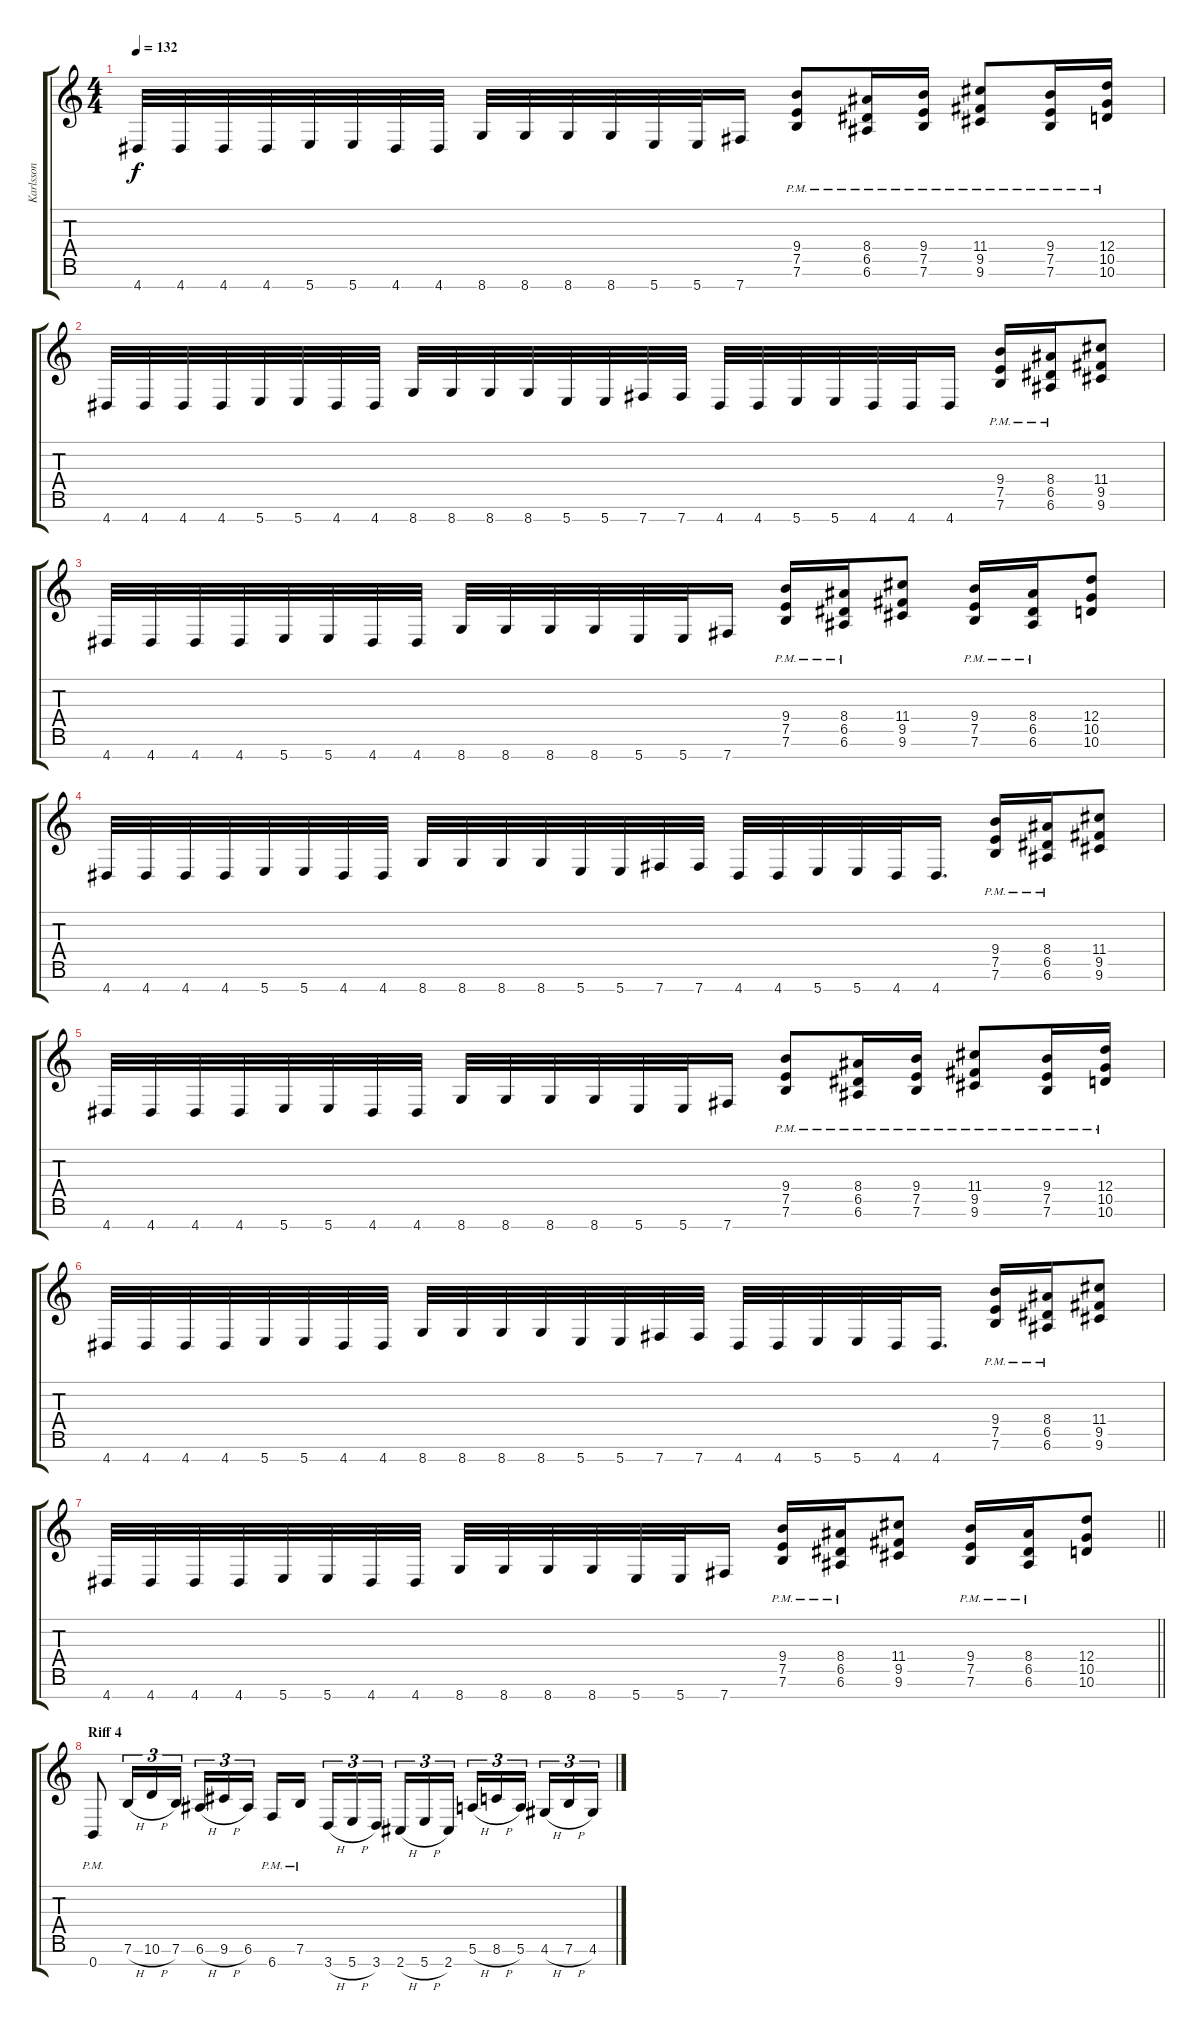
\track ("Karlsson" "Karlsson") {instrument distortionguitar}
\staff {score tabs}
\tuning (E4 B3 G3 D3 A2 E2 B1) {hide}
\ts (4 4)
\tempo 132
\clef g2
\ks c
4.7.32{dy f} 4.7.32 4.7.32 4.7.32 5.7.32 5.7.32 4.7.32 4.7.32 8.7.32 8.7.32 8.7.32 8.7.32 5.7.32 5.7.32 7.7.16 (9.4{pm} 7.5{pm} 7.6{pm}).8 (8.4{pm} 6.5{pm} 6.6{pm}).16 (9.4{pm} 7.5{pm} 7.6{pm}).16 (11.4{pm} 9.5{pm} 9.6{pm}).8 (9.4{pm} 7.5{pm} 7.6{pm}).16 (12.4{pm} 10.5{pm} 10.6{pm}).16 |
4.7.32 4.7.32 4.7.32 4.7.32 5.7.32 5.7.32 4.7.32 4.7.32 8.7.32 8.7.32 8.7.32 8.7.32 5.7.32 5.7.32 7.7.32 7.7.32 4.7.32 4.7.32 5.7.32 5.7.32 4.7.32 4.7.32 4.7.16 (9.4{pm} 7.5{pm} 7.6{pm}).16 (8.4{pm} 6.5{pm} 6.6{pm}).16 (11.4 9.5 9.6).8 |
4.7.32 4.7.32 4.7.32 4.7.32 5.7.32 5.7.32 4.7.32 4.7.32 8.7.32 8.7.32 8.7.32 8.7.32 5.7.32 5.7.32 7.7.16 (9.4{pm} 7.5{pm} 7.6{pm}).16 (8.4{pm} 6.5{pm} 6.6{pm}).16 (11.4 9.5 9.6).8 (9.4{pm} 7.5{pm} 7.6{pm}).16 (8.4{pm} 6.5{pm} 6.6{pm}).16 (12.4 10.5 10.6).8 |
4.7.32 4.7.32 4.7.32 4.7.32 5.7.32 5.7.32 4.7.32 4.7.32 8.7.32 8.7.32 8.7.32 8.7.32 5.7.32 5.7.32 7.7.32 7.7.32 4.7.32 4.7.32 5.7.32 5.7.32 4.7.32 4.7.16{d} (9.4{pm} 7.5{pm} 7.6{pm}).16 (8.4{pm} 6.5{pm} 6.6{pm}).16 (11.4 9.5 9.6).8 |
4.7.32 4.7.32 4.7.32 4.7.32 5.7.32 5.7.32 4.7.32 4.7.32 8.7.32 8.7.32 8.7.32 8.7.32 5.7.32 5.7.32 7.7.16 (9.4{pm} 7.5{pm} 7.6{pm}).8 (8.4{pm} 6.5{pm} 6.6{pm}).16 (9.4{pm} 7.5{pm} 7.6{pm}).16 (11.4{pm} 9.5{pm} 9.6{pm}).8 (9.4{pm} 7.5{pm} 7.6{pm}).16 (12.4{pm} 10.5{pm} 10.6{pm}).16 |
4.7.32 4.7.32 4.7.32 4.7.32 5.7.32 5.7.32 4.7.32 4.7.32 8.7.32 8.7.32 8.7.32 8.7.32 5.7.32 5.7.32 7.7.32 7.7.32 4.7.32 4.7.32 5.7.32 5.7.32 4.7.32 4.7.16{d} (9.4{pm} 7.5{pm} 7.6{pm}).16 (8.4{pm} 6.5{pm} 6.6{pm}).16 (11.4 9.5 9.6).8 |
\barLineRight lightlight
4.7.32 4.7.32 4.7.32 4.7.32 5.7.32 5.7.32 4.7.32 4.7.32 8.7.32 8.7.32 8.7.32 8.7.32 5.7.32 5.7.32 7.7.16 (9.4{pm} 7.5{pm} 7.6{pm}).16 (8.4{pm} 6.5{pm} 6.6{pm}).16 (11.4 9.5 9.6).8 (9.4{pm} 7.5{pm} 7.6{pm}).16 (8.4{pm} 6.5{pm} 6.6{pm}).16 (12.4 10.5 10.6).8 |
\section ("" "Riff 4")
0.7{pm}.8 7.6{h}.16{tu (3 2)} 10.6{h}.16{tu (3 2)} 7.6.16{tu (3 2)} 6.6{h}.16{tu (3 2)} 9.6{h}.16{tu (3 2)} 6.6.16{tu (3 2) beam splitsecondary} 6.7{pm}.16 7.6{pm}.16 3.7{h}.16{tu (3 2)} 5.7{h}.16{tu (3 2)} 3.7.16{tu (3 2) beam splitsecondary} 2.7{h}.16{tu (3 2)} 5.7{h}.16{tu (3 2)} 2.7.16{tu (3 2)} 5.6{h}.16{tu (3 2)} 8.6{h}.16{tu (3 2)} 5.6.16{tu (3 2) beam splitsecondary} 4.6{h}.16{tu (3 2)} 7.6{h}.16{tu (3 2)} 4.6.16{tu (3 2)}
